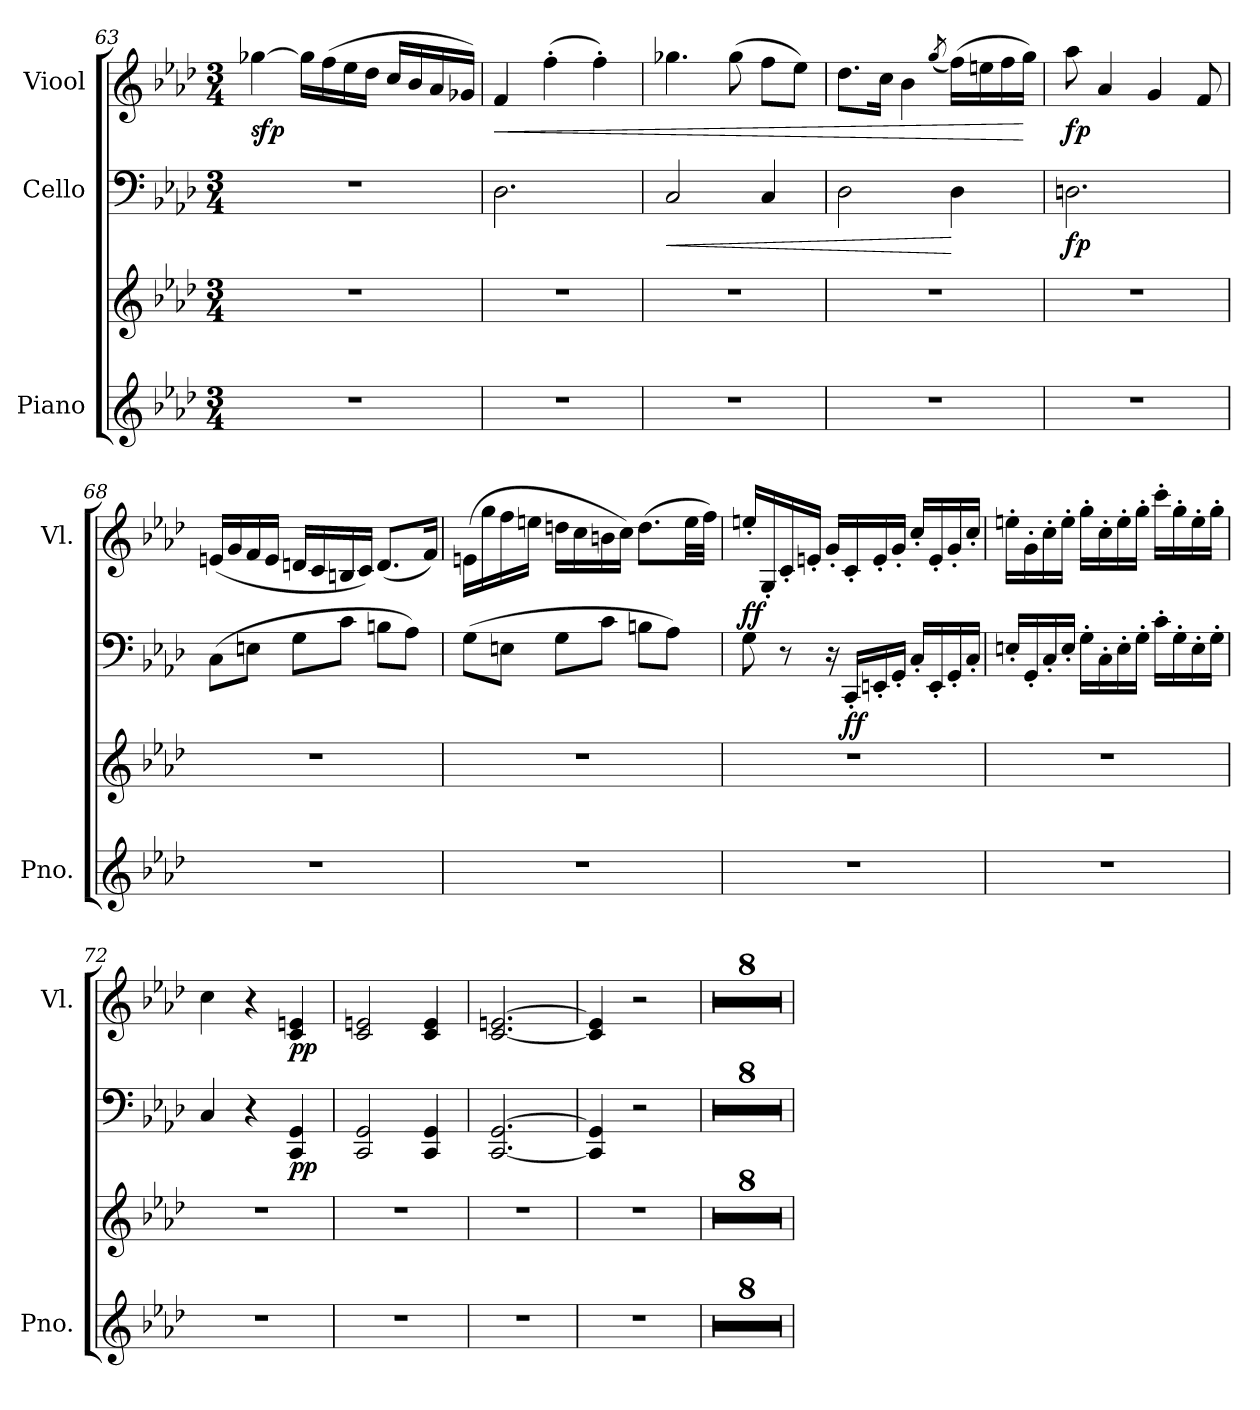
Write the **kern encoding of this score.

**kern	**kern	**kern	**dynam	**kern	**dynam
*part3	*part3	*part2	*part2	*part1	*part1
*staff4	*staff3	*staff2	*staff2	*staff1	*staff1
*I"Piano	*	*I"Cello	*	*I"Viool	*
*I'Pno.	*	*	*	*I'Vl.	*
*clefG2	*clefG2	*clefF4	*	*clefG2	*
*k[b-e-a-d-]	*k[b-e-a-d-]	*k[b-e-a-d-]	*	*k[b-e-a-d-]	*
*M3/4	*M3/4	*M3/4	*	*M3/4	*
=63	=63	=63	=63	=63	=63
!	!	!	!	!	!LO:DY:b
2.r	2.r	2.r	.	[4gg-X\	sfp
.	.	.	.	16gg-\LL]	.
.	.	.	.	(>16ff\	.
.	.	.	.	16ee-\	.
.	.	.	.	16dd-\JJ	.
.	.	.	.	16cc/LL	.
.	.	.	.	16b-/	.
.	.	.	.	16a-/	.
.	.	.	.	16g-X/JJ)	.
=64	=64	=64	=64	=64	=64
!	!	!	!	!	!LO:HP:b
2.r	2.r	2.D-\	.	4f/	<
.	.	.	.	(>4ff'\	.
.	.	.	.	4ff'\)	.
=65	=65	=65	=65	=65	=65
!	!	!	!LO:HP:b	!	!
2.r	2.r	2C/	<	4.gg-X\	.
.	.	.	.	(>8gg-\	.
.	.	4C/	.	8ff\L	.
.	.	.	.	8ee-\J)	.
!!LO:LB:g=z
=66	=66	=66	=66	=66	=66
2.r	2.r	2D-\	.	8.dd-\L	.
.	.	.	.	16cc\Jk	.
.	.	.	.	4b-\	.
.	.	.	.	(<8qgg/	.
.	.	4D-\	[	(>16ff\LL)	.
.	.	.	.	16een\	.
.	.	.	.	16ff\	.
.	.	.	.	16gg\JJ)	[
=67	=67	=67	=67	=67	=67
!	!	!	!LO:DY:b	!	!LO:DY:b
2.r	2.r	2.Dn\	fp	8aa-\	fp
.	.	.	.	4a-/	.
.	.	.	.	4g/	.
.	.	.	.	8f/	.
=68	=68	=68	=68	=68	=68
2.r	2.r	(>8C\L	.	(<16en/LL	.
.	.	.	.	16g/	.
.	.	8En\J	.	16f/	.
.	.	.	.	16e/JJ	.
.	.	8G\L	.	16dn/LL	.
.	.	.	.	16c/	.
.	.	8c\J	.	16Bn/	.
.	.	.	.	16c/JJ)	.
.	.	8Bn\L	.	(<8.d/L	.
.	.	8A-\J)	.	.	.
.	.	.	.	16f/Jk)	.
=69	=69	=69	=69	=69	=69
2.r	2.r	(>8G\L	.	(>16en\LL	.
.	.	.	.	16gg\	.
.	.	8En\J	.	16ff\	.
.	.	.	.	16een\JJ	.
.	.	8G\L	.	16ddn\LL	.
.	.	.	.	16cc\	.
.	.	8c\J	.	16bn\	.
.	.	.	.	16cc\JJ)	.
.	.	8Bn\L	.	(>8.dd\L	.
.	.	8A-\J)	.	.	.
.	.	.	.	32ee\LL	.
.	.	.	.	32ff\JJJ)	.
!!LO:PB:g=z
=70	=70	=70	=70	=70	=70
!	!	!	!	!	!LO:DY:b
2.r	2.r	8G\	.	16een'/LL	ff
.	.	.	.	16G'/	.
.	.	8r	.	16c'/	.
.	.	.	.	16en'/JJ	.
.	.	16r	.	16g'/LL	.
!	!	!	!LO:DY:b	!	!
.	.	16CC'/LL	ff	16c'/	.
.	.	16EEn'/	.	16e'/	.
.	.	16GG'/JJ	.	16g'/JJ	.
.	.	16C'/LL	.	16cc'/LL	.
.	.	16EE'/	.	16e'/	.
.	.	16GG'/	.	16g'/	.
.	.	16C'/JJ	.	16cc'/JJ	.
=71	=71	=71	=71	=71	=71
2.r	2.r	16En'/LL	.	16een'\LL	.
.	.	16GG'/	.	16g'\	.
.	.	16C'/	.	16cc'\	.
.	.	16E'/JJ	.	16ee'\JJ	.
.	.	16G'\LL	.	16gg'\LL	.
.	.	16C'\	.	16cc'\	.
.	.	16E'\	.	16ee'\	.
.	.	16G'\JJ	.	16gg'\JJ	.
.	.	16c'\LL	.	16ccc'\LL	.
.	.	16G'\	.	16gg'\	.
.	.	16E'\	.	16ee'\	.
.	.	16G'\JJ	.	16gg'\JJ	.
=72	=72	=72	=72	=72	=72
2.r	2.r	4C/	.	4cc\	.
.	.	4r	.	4r	.
!	!	!	!LO:DY:b	!	!LO:DY:b
.	.	4CC/ 4GG/	pp	4c/ 4en/	pp
=73	=73	=73	=73	=73	=73
2.r	2.r	2CC/ 2GG/	.	2c/ 2en/	.
.	.	4CC/ 4GG/	.	4c/ 4e/	.
=74	=74	=74	=74	=74	=74
2.r	2.r	[2.CC/ [2.GG/	.	[2.c/ [2.en/	.
=75	=75	=75	=75	=75	=75
2.r	2.r	4CC/] 4GG/]	.	4c/] 4e/]	.
.	.	2r	.	2r	.
=76	=76	=76	=76	=76	=76
2.r	2.r	2.r	.	2.r	.
!!LO:LB:g=z
=77	=77	=77	=77	=77	=77
2.r	2.r	2.r	.	2.r	.
=78	=78	=78	=78	=78	=78
2.r	2.r	2.r	.	2.r	.
=79	=79	=79	=79	=79	=79
2.r	2.r	2.r	.	2.r	.
=80	=80	=80	=80	=80	=80
2.r	2.r	2.r	.	2.r	.
=81	=81	=81	=81	=81	=81
2.r	2.r	2.r	.	2.r	.
=82	=82	=82	=82	=82	=82
2.r	2.r	2.r	.	2.r	.
=83	=83	=83	=83	=83	=83
2.r	2.r	2.r	.	2.r	.
=	=	=	=	=	=
*-	*-	*-	*-	*-	*-
